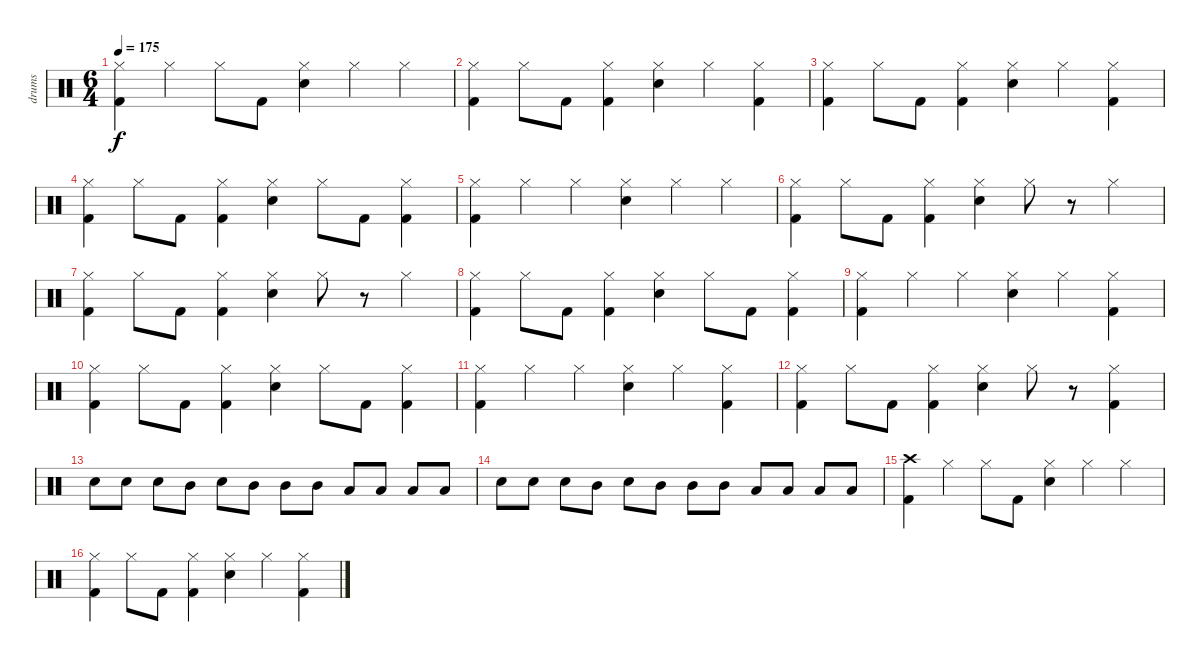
\track ("drums" "drums") {instrument percussion}
\staff {score}
\articulation defaults
\ts (6 4)
\tempo 175
\clef neutral
\ks c
("Hi-Hat (closed)" "Kick (hit) 2").4{dy f} "Hi-Hat (closed)".4 "Hi-Hat (closed)".8 "Kick (hit) 2".8 ("Hi-Hat (closed)" "Electric Snare (hit)").4 "Hi-Hat (closed)".4 "Hi-Hat (closed)".4 |
("Hi-Hat (closed)" "Kick (hit) 2").4 "Hi-Hat (closed)".8 "Kick (hit) 2".8 ("Hi-Hat (closed)" "Kick (hit) 2").4 ("Hi-Hat (closed)" "Electric Snare (hit)").4 "Hi-Hat (closed)".4 ("Hi-Hat (closed)" "Kick (hit) 2").4 |
("Hi-Hat (closed)" "Kick (hit) 2").4 "Hi-Hat (closed)".8 "Kick (hit) 2".8 ("Hi-Hat (closed)" "Kick (hit) 2").4 ("Hi-Hat (closed)" "Electric Snare (hit)").4 "Hi-Hat (closed)".4 ("Hi-Hat (closed)" "Kick (hit) 2").4 |
("Hi-Hat (closed)" "Kick (hit) 2").4 "Hi-Hat (closed)".8 "Kick (hit) 2".8 ("Hi-Hat (closed)" "Kick (hit) 2").4 ("Hi-Hat (closed)" "Electric Snare (hit)").4 "Hi-Hat (closed)".8 "Kick (hit) 2".8 ("Hi-Hat (closed)" "Kick (hit) 2").4 |
("Hi-Hat (closed)" "Kick (hit) 2").4 "Hi-Hat (closed)".4 "Hi-Hat (closed)".4 ("Hi-Hat (closed)" "Electric Snare (hit)").4 "Hi-Hat (closed)".4 "Hi-Hat (closed)".4 |
("Hi-Hat (closed)" "Kick (hit) 2").4 "Hi-Hat (closed)".8 "Kick (hit) 2".8 ("Hi-Hat (closed)" "Kick (hit) 2").4 ("Hi-Hat (closed)" "Electric Snare (hit)").4 "Hi-Hat (closed)".8 r.8 "Hi-Hat (closed)".4 |
("Hi-Hat (closed)" "Kick (hit) 2").4 "Hi-Hat (closed)".8 "Kick (hit) 2".8 ("Hi-Hat (closed)" "Kick (hit) 2").4 ("Hi-Hat (closed)" "Electric Snare (hit)").4 "Hi-Hat (closed)".8 r.8 "Hi-Hat (closed)".4 |
("Hi-Hat (closed)" "Kick (hit) 2").4 "Hi-Hat (closed)".8 "Kick (hit) 2".8 ("Hi-Hat (closed)" "Kick (hit) 2").4 ("Hi-Hat (closed)" "Electric Snare (hit)").4 "Hi-Hat (closed)".8 "Kick (hit) 2".8 ("Hi-Hat (closed)" "Kick (hit) 2").4 |
("Hi-Hat (closed)" "Kick (hit) 2").4 "Hi-Hat (closed)".4 "Hi-Hat (closed)".4 ("Hi-Hat (closed)" "Electric Snare (hit)").4 "Hi-Hat (closed)".4 ("Hi-Hat (closed)" "Kick (hit) 2").4 |
("Hi-Hat (closed)" "Kick (hit) 2").4 "Hi-Hat (closed)".8 "Kick (hit) 2".8 ("Hi-Hat (closed)" "Kick (hit) 2").4 ("Hi-Hat (closed)" "Electric Snare (hit)").4 "Hi-Hat (closed)".8 "Kick (hit) 2".8 ("Hi-Hat (closed)" "Kick (hit) 2").4 |
("Hi-Hat (closed)" "Kick (hit) 2").4 "Hi-Hat (closed)".4 "Hi-Hat (closed)".4 ("Hi-Hat (closed)" "Electric Snare (hit)").4 "Hi-Hat (closed)".4 ("Hi-Hat (closed)" "Kick (hit) 2").4 |
("Hi-Hat (closed)" "Kick (hit) 2").4 "Hi-Hat (closed)".8 "Kick (hit) 2".8 ("Hi-Hat (closed)" "Kick (hit) 2").4 ("Hi-Hat (closed)" "Electric Snare (hit)").4 "Hi-Hat (closed)".8 r.8 ("Hi-Hat (closed)" "Kick (hit) 2").4 |
"Electric Snare (hit)".8 "Electric Snare (hit)".8 "Electric Snare (hit)".8 "Mid Tom (hit)".8 "Electric Snare (hit)".8 "Mid Tom (hit)".8 "Mid Tom (hit)".8 "Mid Tom (hit)".8 "Low Tom (hit)".8 "Low Tom (hit)".8 "Low Floor Tom (hit)".8 "Low Floor Tom (hit)".8 |
"Electric Snare (hit)".8 "Electric Snare (hit)".8 "Electric Snare (hit)".8 "Mid Tom (hit)".8 "Electric Snare (hit)".8 "Mid Tom (hit)".8 "Mid Tom (hit)".8 "Mid Tom (hit)".8 "Low Tom (hit)".8 "Low Tom (hit)".8 "Low Floor Tom (hit)".8 "Low Floor Tom (hit)".8 |
("Crash high (hit)" "Kick (hit) 2").4 "Hi-Hat (closed)".4 "Hi-Hat (closed)".8 "Kick (hit) 2".8 ("Hi-Hat (closed)" "Electric Snare (hit)").4 "Hi-Hat (closed)".4 "Hi-Hat (closed)".4 |
("Hi-Hat (closed)" "Kick (hit) 2").4 "Hi-Hat (closed)".8 "Kick (hit) 2".8 ("Hi-Hat (closed)" "Kick (hit) 2").4 ("Hi-Hat (closed)" "Electric Snare (hit)").4 "Hi-Hat (closed)".4 ("Hi-Hat (closed)" "Kick (hit) 2").4
